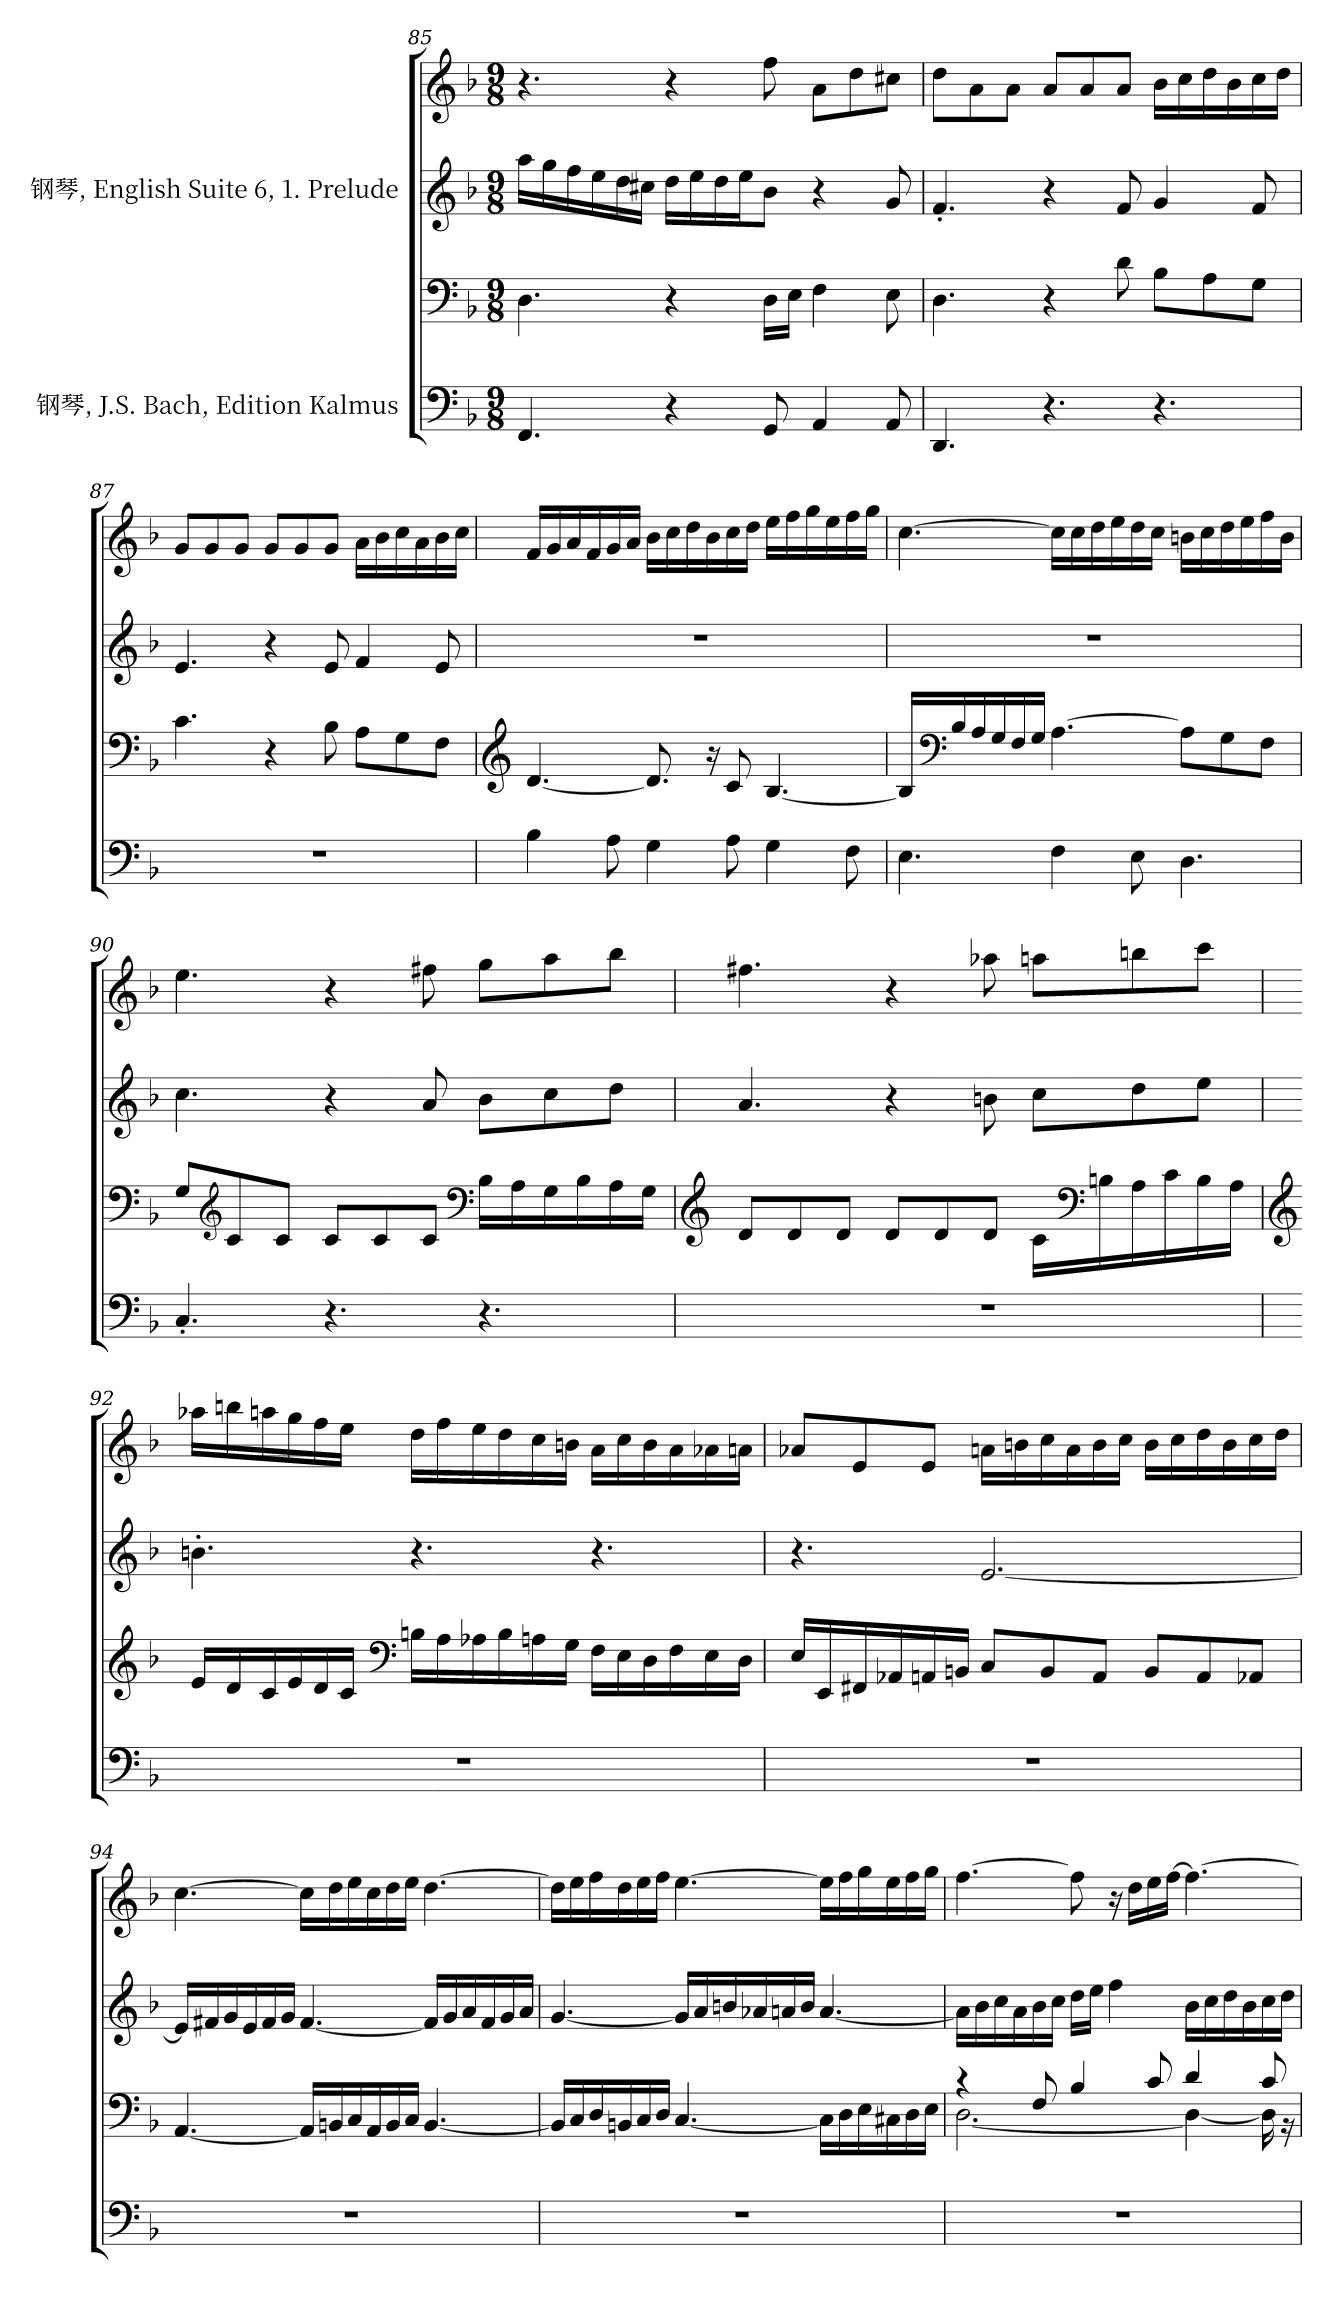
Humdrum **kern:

**kern	**kern	**kern	**kern
*part2	*part2	*part1	*part1
*staff4	*staff3	*staff2	*staff1
*I"钢琴, J.S. Bach, Edition Kalmus	*	*I"钢琴, English Suite 6, 1. Prelude	*
!!LO:PB:g=z
*clefF4	*clefF4	*clefG2	*clefG2
*k[b-]	*k[b-]	*k[b-]	*k[b-]
*M9/8	*M9/8	*M9/8	*M9/8
=85	=85	=85	=85
4.FF/	4.D\	16aa\LL	4.r
.	.	16gg\	.
.	.	16ff\	.
.	.	16ee\	.
.	.	16dd\	.
.	.	16cc#X\JJ	.
4r	4r	16dd\LL	4r
.	.	16ee\	.
.	.	16dd\	.
.	.	16ee\J	.
8GG/	16D\LL	8b-\J	8ff\
.	16E\JJ	.	.
4AA/	4F\	4r	8a\L
.	.	.	8dd\
8AA/	8E\	8g/	8cc#X\J
=86	=86	=86	=86
4.DD/	4.D\	4.f'/	8dd\L
.	.	.	8a\
.	.	.	8a\J
4.r	4r	4r	8a/L
.	.	.	8a/
.	8d\	8f/	8a/J
4.r	8B-\L	4g/	16b-\LL
.	.	.	16cc\
.	8A\	.	16dd\
.	.	.	16b-\
.	8G\J	8f/	16cc\
.	.	.	16dd\JJ
=87	=87	=87	=87
8%9r	4.c\	4.e/	8g/L
.	.	.	8g/
.	.	.	8g/J
.	4r	4r	8g/L
.	.	.	8g/
.	8B-\	8e/	8g/J
.	8A\L	4f/	16a\LL
.	.	.	16b-\
.	8G\	.	16cc\
.	.	.	16a\
.	8F\J	8e/	16b-\
.	.	.	16cc\JJ
!!LO:LB:g=z
=88	=88	=88	=88
*	*clefG2	*	*
4B-\	[4.d/	8%9r	16f/LL
.	.	.	16g/
.	.	.	16a/
.	.	.	16f/
8A\	.	.	16g/
.	.	.	16a/JJ
4G\	8.d/]	.	16b-\LL
.	.	.	16cc\
.	.	.	16dd\
.	16r	.	16b-\
8A\	8c/	.	16cc\
.	.	.	16dd\JJ
4G\	[4.B-/	.	16ee\LL
.	.	.	16ff\
.	.	.	16gg\
.	.	.	16ee\
8F\	.	.	16ff\
.	.	.	16gg\JJ
=89	=89	=89	=89
4.E\	16B-/LL]	8%9r	[4.cc\
*	*clefF4	*	*
.	16B-/	.	.
.	16A/	.	.
.	16G/	.	.
.	16F/	.	.
.	16G/JJ	.	.
4F\	[4.A\	.	16cc\LL]
.	.	.	16cc\
.	.	.	16dd\
.	.	.	16ee\
8E\	.	.	16dd\
.	.	.	16cc\JJ
4.D\	8A\L]	.	16bn\LL
.	.	.	16cc\
.	8G\	.	16dd\
.	.	.	16ee\
.	8F\J	.	16ff\
.	.	.	16b\JJ
!!LO:LB:g=z
=90	=90	=90	=90
4.C'/	8G/L	4.cc\	4.ee\
*	*clefG2	*	*
.	8c/	.	.
.	8c/J	.	.
4.r	8c/L	4r	4r
.	8c/	.	.
.	8c/J	8a/	8ff#X\
*	*clefF4	*	*
4.r	16B-\LL	8b-\L	8gg\L
.	16A\	.	.
.	16G\	8cc\	8aa\
.	16B-\	.	.
.	16A\	8dd\J	8bb-\J
.	16G\JJ	.	.
=91	=91	=91	=91
*	*clefG2	*	*
8%9r	8d/L	4.a/	4.ff#X\
.	8d/	.	.
.	8d/J	.	.
.	8d/L	4r	4r
.	8d/	.	.
.	8d/J	8bn\	8aa-X\
.	16c\LL	8cc\L	8aan\L
*	*clefF4	*	*
.	16Bn\	.	.
.	16A\	8dd\	8bbn\
.	16c\	.	.
.	16B\	8ee\J	8ccc\J
.	16A\JJ	.	.
!!LO:PB:g=z
=92	=92	=92	=92
*	*clefG2	*	*
8%9r	16e/LL	4.bn'\	16aa-X\LL
.	16d/	.	16bbn\
.	16c/	.	16aan\
.	16e/	.	16gg\
.	16d/	.	16ff\
.	16c/JJ	.	16ee\JJ
*	*clefF4	*	*
.	16Bn\LL	4.r	16dd\LL
.	16A\	.	16ff\
.	16A-X\	.	16ee\
.	16B\	.	16dd\
.	16An\	.	16cc\
.	16G\JJ	.	16bn\JJ
.	16F\LL	4.r	16a\LL
.	16E\	.	16cc\
.	16D\	.	16b\
.	16F\	.	16a\
.	16E\	.	16a-X\
.	16D\JJ	.	16an\JJ
!!LO:LB:g=z
=93	=93	=93	=93
8%9r	16E/LL	4.r	8a-X/L
.	16EE/	.	.
.	16FF#X/	.	8e/
.	16AA-X/	.	.
.	16AAn/	.	8e/J
.	16BBn/JJ	.	.
.	8C/L	[2.e/	16an\LL
.	.	.	16bn\
.	8BB/	.	16cc\
.	.	.	16a\
.	8AA/J	.	16b\
.	.	.	16cc\JJ
.	8BB/L	.	16b\LL
.	.	.	16cc\
.	8AA/	.	16dd\
.	.	.	16b\
.	8AA-X/J	.	16cc\
.	.	.	16dd\JJ
=94	=94	=94	=94
8%9r	[4.AA/	16e/LL]	[4.cc\
.	.	16f#X/	.
.	.	16g/	.
.	.	16e/	.
.	.	16f#/	.
.	.	16g/JJ	.
.	16AA/LL]	[4.f#/	16cc\LL]
.	16BBn/	.	16dd\
.	16C/	.	16ee\
.	16AA/	.	16cc\
.	16BB/	.	16dd\
.	16C/JJ	.	16ee\JJ
.	[4.BB/	16f#/LL]	[4.dd\
.	.	16g/	.
.	.	16a/	.
.	.	16f#/	.
.	.	16g/	.
.	.	16a/JJ	.
!!LO:LB:g=z
=95	=95	=95	=95
8%9r	16BB/LL]	[4.g/	16dd\LL]
.	16C/	.	16ee\
.	16D/	.	16ff\
.	16BBn/	.	16dd\
.	16C/	.	16ee\
.	16D/JJ	.	16ff\JJ
.	[4.C/	16g/LL]	[4.ee\
.	.	16a/	.
.	.	16bn/	.
.	.	16a-X/	.
.	.	16an/	.
.	.	16b/JJ	.
.	16C\LL]	[4.a/	16ee\LL]
.	16D\	.	16ff\
.	16E\	.	16gg\
.	16C#X\	.	16ee\
.	16D\	.	16ff\
.	16E\JJ	.	16gg\JJ
=96	=96	=96	=96
*	*^	*	*
8%9r	4r	[2.D\	16a\LL]	[4.ff\
.	.	.	16b-\	.
.	.	.	16cc\	.
.	.	.	16a\	.
.	8F/	.	16b-\	.
.	.	.	16cc\JJ	.
.	4B-/	.	16dd\LL	8ff\]
.	.	.	16ee\JJ	.
.	.	.	4ff\	16r
.	.	.	.	16dd\LL
.	8c/	.	.	16ee\
.	.	.	.	[16ff\JJ
.	4d/	4D\_	16b-\LL	4.ff\_
.	.	.	16cc\	.
.	.	.	16dd\	.
.	.	.	16b-\	.
.	8c/	16D\]	16cc\	.
.	.	16r	16dd\JJ	.
*	*v	*v	*	*
=	=	=	=
*-	*-	*-	*-
